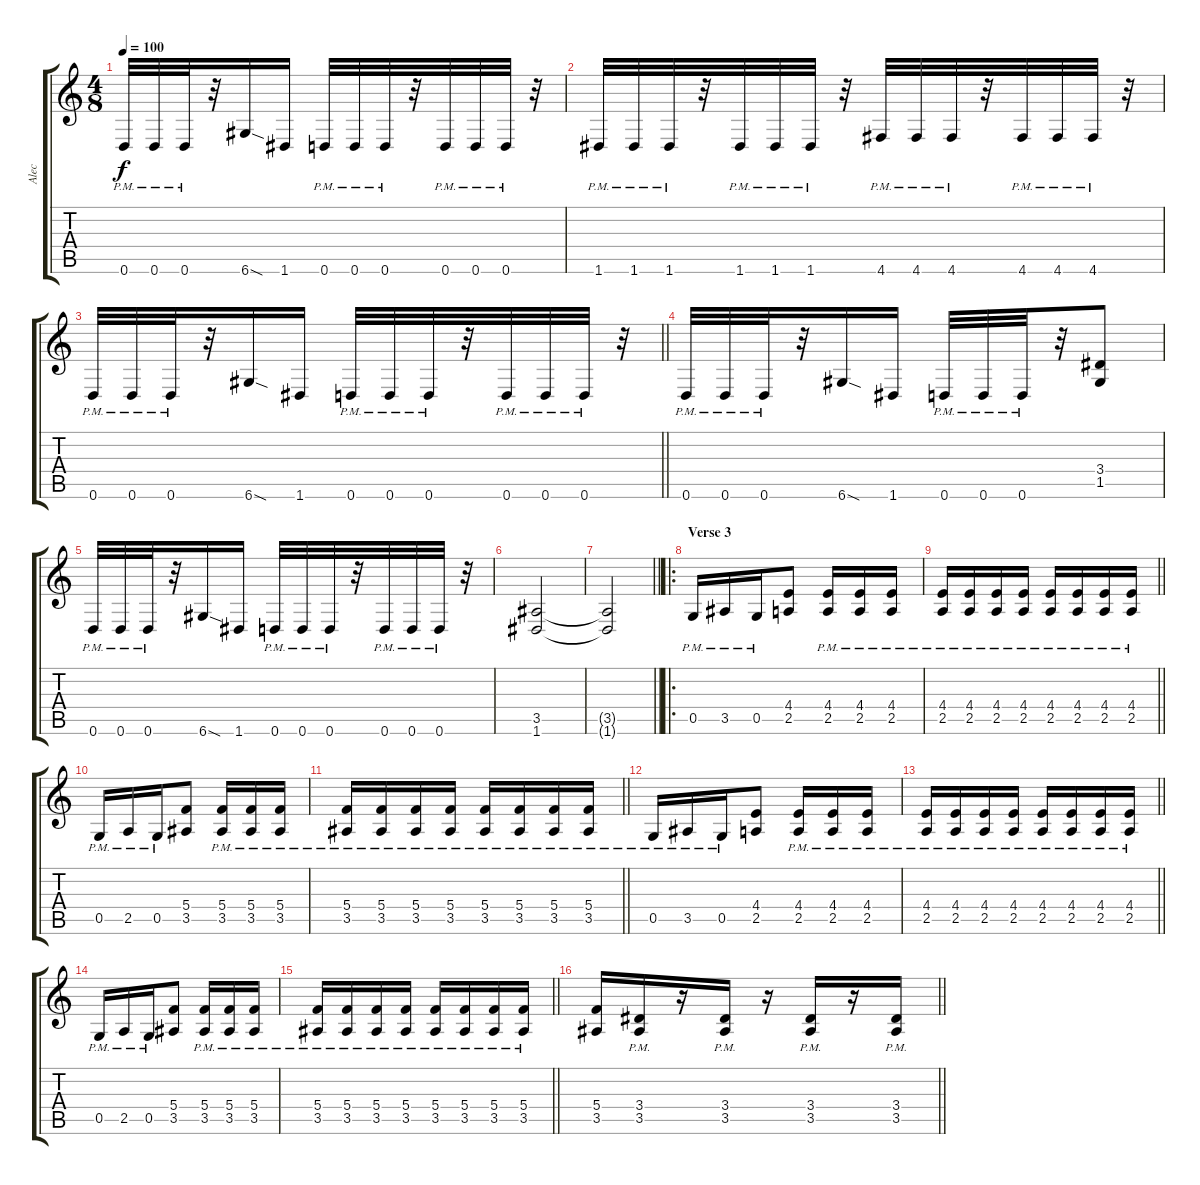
\track ("Alec" "Alec") {instrument distortionguitar}
\staff {score tabs}
\tuning (D4 A3 F3 C3 G2 D2) {hide}
\ts (4 8)
\tempo 100
\clef g2
\ks c
0.6{pm}.32{dy f} 0.6{pm}.32 0.6{pm}.32 r.32 6.6{sod}.16 1.6.16 0.6{pm}.32 0.6{pm}.32 0.6{pm}.32 r.32 0.6{pm}.32 0.6{pm}.32 0.6{pm}.32 r.32 |
1.6{pm}.32 1.6{pm}.32 1.6{pm}.32 r.32 1.6{pm}.32 1.6{pm}.32 1.6{pm}.32 r.32 4.6{pm}.32 4.6{pm}.32 4.6{pm}.32 r.32 4.6{pm}.32 4.6{pm}.32 4.6{pm}.32 r.32 |
\barLineRight lightlight
0.6{pm}.32 0.6{pm}.32 0.6{pm}.32 r.32 6.6{sod}.16 1.6.16 0.6{pm}.32 0.6{pm}.32 0.6{pm}.32 r.32 0.6{pm}.32 0.6{pm}.32 0.6{pm}.32 r.32 |
0.6{pm}.32 0.6{pm}.32 0.6{pm}.32 r.32 6.6{sod}.16 1.6.16 0.6{pm}.32 0.6{pm}.32 0.6{pm}.32 r.32 (3.4 1.5).8 |
0.6{pm}.32 0.6{pm}.32 0.6{pm}.32 r.32 6.6{sod}.16 1.6.16 0.6{pm}.32 0.6{pm}.32 0.6{pm}.32 r.32 0.6{pm}.32 0.6{pm}.32 0.6{pm}.32 r.32 |
(3.5 1.6).2 |
\barLineRight lightlight
(3.5{t} 1.6{t}).2 |
\ro
\section ("" "Verse 3")
0.5{pm}.16 3.5{pm}.16 0.5{pm}.16 (4.4 2.5).8 (4.4{pm} 2.5{pm}).16 (4.4{pm} 2.5{pm}).16 (4.4{pm} 2.5{pm}).16 |
\barLineRight lightlight
(4.4{pm} 2.5{pm}).16 (4.4{pm} 2.5{pm}).16 (4.4{pm} 2.5{pm}).16 (4.4{pm} 2.5{pm}).16 (4.4{pm} 2.5{pm}).16 (4.4{pm} 2.5{pm}).16 (4.4{pm} 2.5{pm}).16 (4.4{pm} 2.5{pm}).16 |
0.5{pm}.16 2.5{pm}.16 0.5{pm}.16 (5.4 3.5).8 (5.4{pm} 3.5{pm}).16 (5.4{pm} 3.5{pm}).16 (5.4{pm} 3.5{pm}).16 |
\barLineRight lightlight
(5.4{pm} 3.5{pm}).16 (5.4{pm} 3.5{pm}).16 (5.4{pm} 3.5{pm}).16 (5.4{pm} 3.5{pm}).16 (5.4{pm} 3.5{pm}).16 (5.4{pm} 3.5{pm}).16 (5.4{pm} 3.5{pm}).16 (5.4{pm} 3.5{pm}).16 |
0.5{pm}.16 3.5{pm}.16 0.5{pm}.16 (4.4 2.5).8 (4.4{pm} 2.5{pm}).16 (4.4{pm} 2.5{pm}).16 (4.4{pm} 2.5{pm}).16 |
\barLineRight lightlight
(4.4{pm} 2.5{pm}).16 (4.4{pm} 2.5{pm}).16 (4.4{pm} 2.5{pm}).16 (4.4{pm} 2.5{pm}).16 (4.4{pm} 2.5{pm}).16 (4.4{pm} 2.5{pm}).16 (4.4{pm} 2.5{pm}).16 (4.4{pm} 2.5{pm}).16 |
0.5{pm}.16 2.5{pm}.16 0.5{pm}.16 (5.4 3.5).8 (5.4{pm} 3.5{pm}).16 (5.4{pm} 3.5{pm}).16 (5.4{pm} 3.5{pm}).16 |
\barLineRight lightlight
(5.4{pm} 3.5{pm}).16 (5.4{pm} 3.5{pm}).16 (5.4{pm} 3.5{pm}).16 (5.4{pm} 3.5{pm}).16 (5.4{pm} 3.5{pm}).16 (5.4{pm} 3.5{pm}).16 (5.4{pm} 3.5{pm}).16 (5.4{pm} 3.5{pm}).16 |
\barLineRight lightlight
(5.4 3.5).16 (3.4{pm} 3.5{pm}).16 r.16 (3.4{pm} 3.5{pm}).16 r.16 (3.4{pm} 3.5{pm}).16 r.16 (3.4{pm} 3.5{pm}).16
